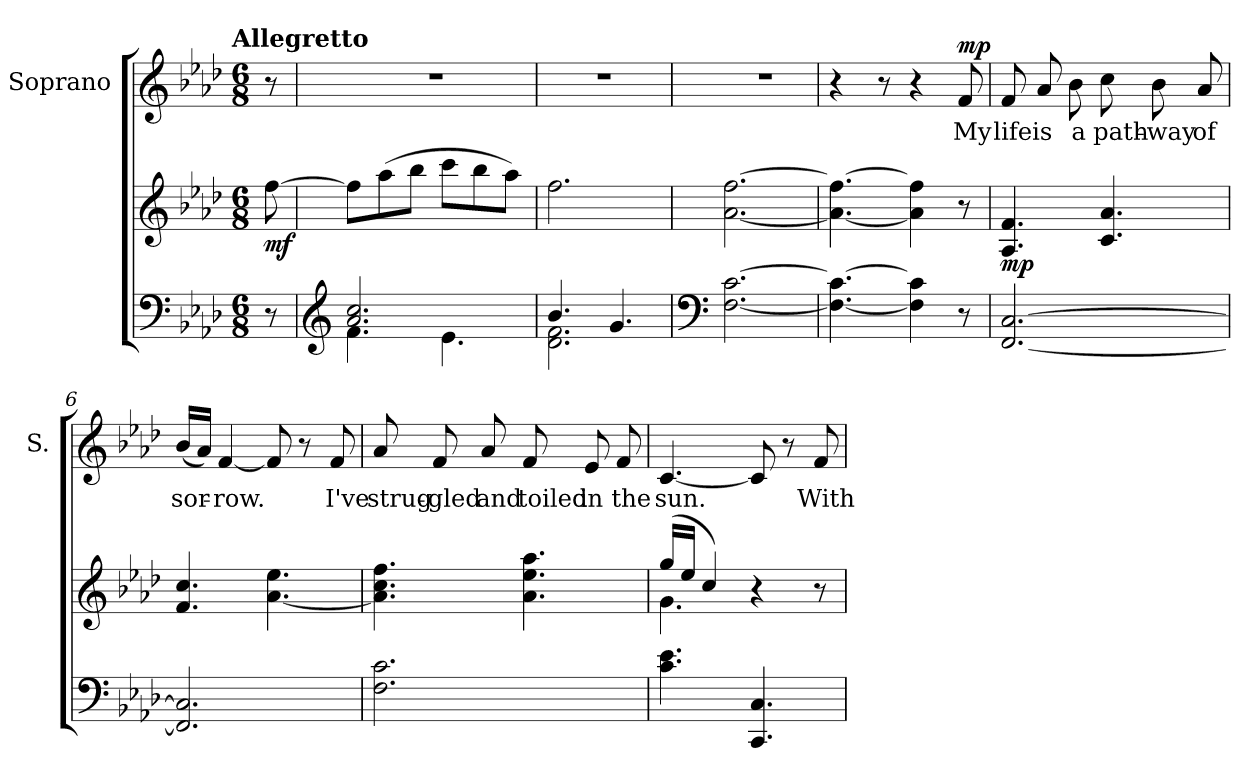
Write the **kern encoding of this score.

**kern	**kern	**dynam	**kern	**text	**dynam
*part2	*part2	*part2	*part1	*part1	*part1
*staff3	*staff2	*staff2/3	*staff1	*staff1	*staff1
*	*	*	*I"Soprano	*	*
*	*	*	*I'S.	*	*
*clefF4	*clefG2	*	*clefG2	*	*
*k[b-e-a-d-]	*k[b-e-a-d-]	*	*k[b-e-a-d-]	*	*
!!LO:TX:omd:t=Allegretto
*M6/8	*M6/8	*	*M6/8	*	*
*MM116	*MM116	*	*MM116	*	*
=	=	=	=	=	=
!	!	!LO:DY:b	!	!	!
8r	[8ff\	mf	8r	.	.
=1	=1	=1	=1	=1	=1
*clefG2	*	*	*	*	*
*^	*	*	*	*	*
2.a-/ 2.cc/	4.f\	8ff\L]	.	2.r	.	.
.	.	(>8aa-\	.	.	.	.
.	.	8bb-\J	.	.	.	.
.	4.e-\	8ccc\L	.	.	.	.
.	.	8bb-\	.	.	.	.
.	.	8aa-\J)	.	.	.	.
=2	=2	=2	=2	=2	=2	=2
4.b-/	2.d-\ 2.f\	2.ff\	.	2.r	.	.
4.g/	.	.	.	.	.	.
*v	*v	*	*	*	*	*
=3	=3	=3	=3	=3	=3
*clefF4	*	*	*	*	*
[2.F\ [2.c\	[2.a-\ [2.ff\	.	2.r	.	.
=4	=4	=4	=4	=4	=4
4.F_\ 4.c_\	4.a-_\ 4.ff_\	.	4r	.	.
.	.	.	8r	.	.
4F]\ 4c]\	4a-]\ 4ff]\	.	4r	.	.
!	!	!	!	!	!LO:DY:a
8r	8r	.	8f/	My	mp
=5	=5	=5	=5	=5	=5
!	!	!LO:DY:b	!	!	!
[2.FF/ [2.C/	4.A-/ 4.f/	mp	8f/	life	.
.	.	.	8a-/	is	.
.	.	.	8b-\	a	.
.	4.c/ 4.a-/	.	8cc\	path-	.
.	.	.	8b-\	-way	.
.	.	.	8a-/	of	.
=6	=6	=6	=6	=6	=6
2.FF]/ 2.C]/	4.f/ 4.cc/	.	(<16b-/LL	sor-	.
.	.	.	16a-/JJ)	.	.
.	.	.	[4f/	-row.	.
.	[4.a-\ 4.ee-\	.	8f/]	.	.
.	.	.	8r	.	.
.	.	.	8f/	I've	.
=7	=7	=7	=7	=7	=7
2.F\ 2.c\	4.a-]\ 4.cc\ 4.ff\	.	8a-/	strug-	.
.	.	.	8f/	-gled	.
.	.	.	8a-/	and	.
.	4.a-\ 4.ee-\ 4.aa-\	.	8f/	toiled	.
.	.	.	8e-/	in	.
.	.	.	8f/	the	.
=8	=8	=8	=8	=8	=8
*	*^	*	*	*	*
4.c\ 4.e-\	(>16gg/LL	4.g\	.	[4.c/	sun.	.
.	16ee-/JJ	.	.	.	.	.
.	4cc/)	.	.	.	.	.
4.CC/ 4.C/	4r	4.ryy	.	8c/]	.	.
.	.	.	.	8r	.	.
.	8r	.	.	8f/	With	.
*	*v	*v	*	*	*	*
=	=	=	=	=	=
*-	*-	*-	*-	*-	*-
